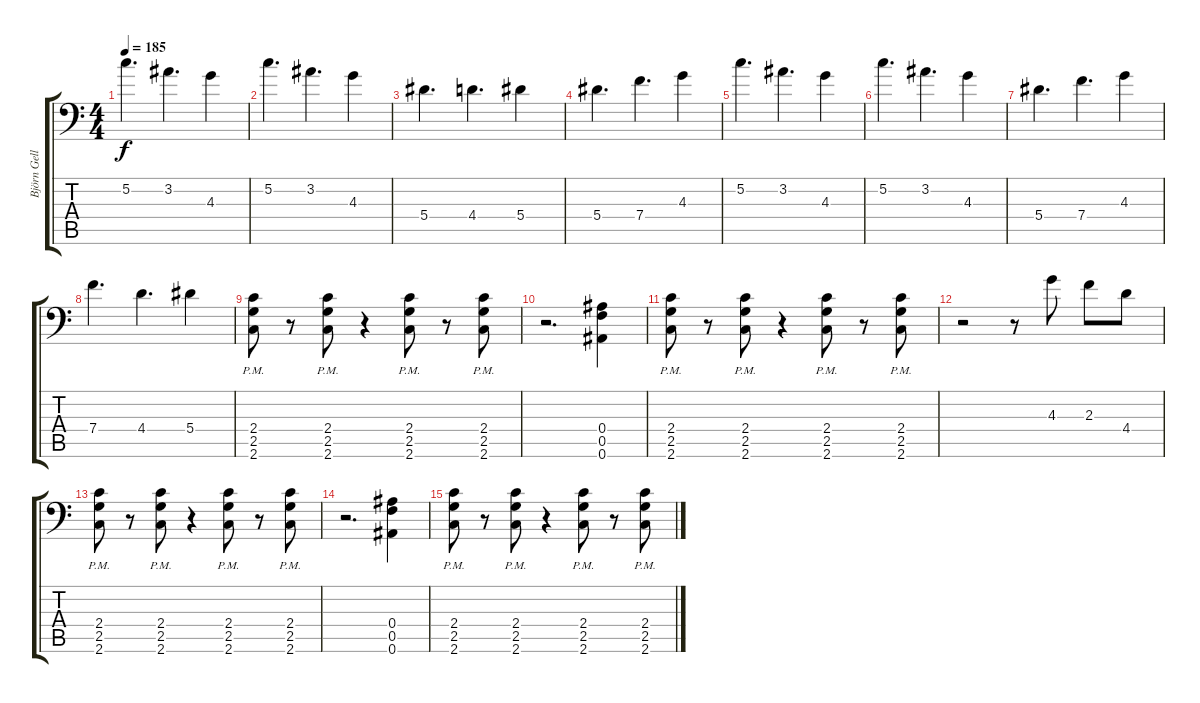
\track ("Björn Gellotte" "Björn Gell") {instrument distortionguitar}
\staff {score tabs}
\tuning (C4 G3 Eb3 Bb2 F2 Bb1) {hide}
\ts (4 4)
\tempo 185
\clef f4
\ks c
5.2.4{d dy f} 3.2.4{d} 4.3.4 |
5.2.4{d} 3.2.4{d} 4.3.4 |
5.4.4{d} 4.4.4{d} 5.4.4 |
5.4.4{d} 7.4.4{d} 4.3.4 |
5.2.4{d} 3.2.4{d} 4.3.4 |
5.2.4{d} 3.2.4{d} 4.3.4 |
5.4.4{d} 7.4.4{d} 4.3.4 |
7.4.4{d} 4.4.4{d} 5.4.4 |
(2.4{pm} 2.5{pm} 2.6{pm}).8 r.8 (2.4{pm} 2.5{pm} 2.6{pm}).8 r.4 (2.4{pm} 2.5{pm} 2.6{pm}).8 r.8 (2.4{pm} 2.5{pm} 2.6{pm}).8 |
r.2{d} (0.4 0.5 0.6).4 |
(2.4{pm} 2.5{pm} 2.6{pm}).8 r.8 (2.4{pm} 2.5{pm} 2.6{pm}).8 r.4 (2.4{pm} 2.5{pm} 2.6{pm}).8 r.8 (2.4{pm} 2.5{pm} 2.6{pm}).8 |
r.2 r.8 4.3.8 2.3.8 4.4.8 |
(2.4{pm} 2.5{pm} 2.6{pm}).8 r.8 (2.4{pm} 2.5{pm} 2.6{pm}).8 r.4 (2.4{pm} 2.5{pm} 2.6{pm}).8 r.8 (2.4{pm} 2.5{pm} 2.6{pm}).8 |
r.2{d} (0.4 0.5 0.6).4 |
(2.4{pm} 2.5{pm} 2.6{pm}).8 r.8 (2.4{pm} 2.5{pm} 2.6{pm}).8 r.4 (2.4{pm} 2.5{pm} 2.6{pm}).8 r.8 (2.4{pm} 2.5{pm} 2.6{pm}).8
